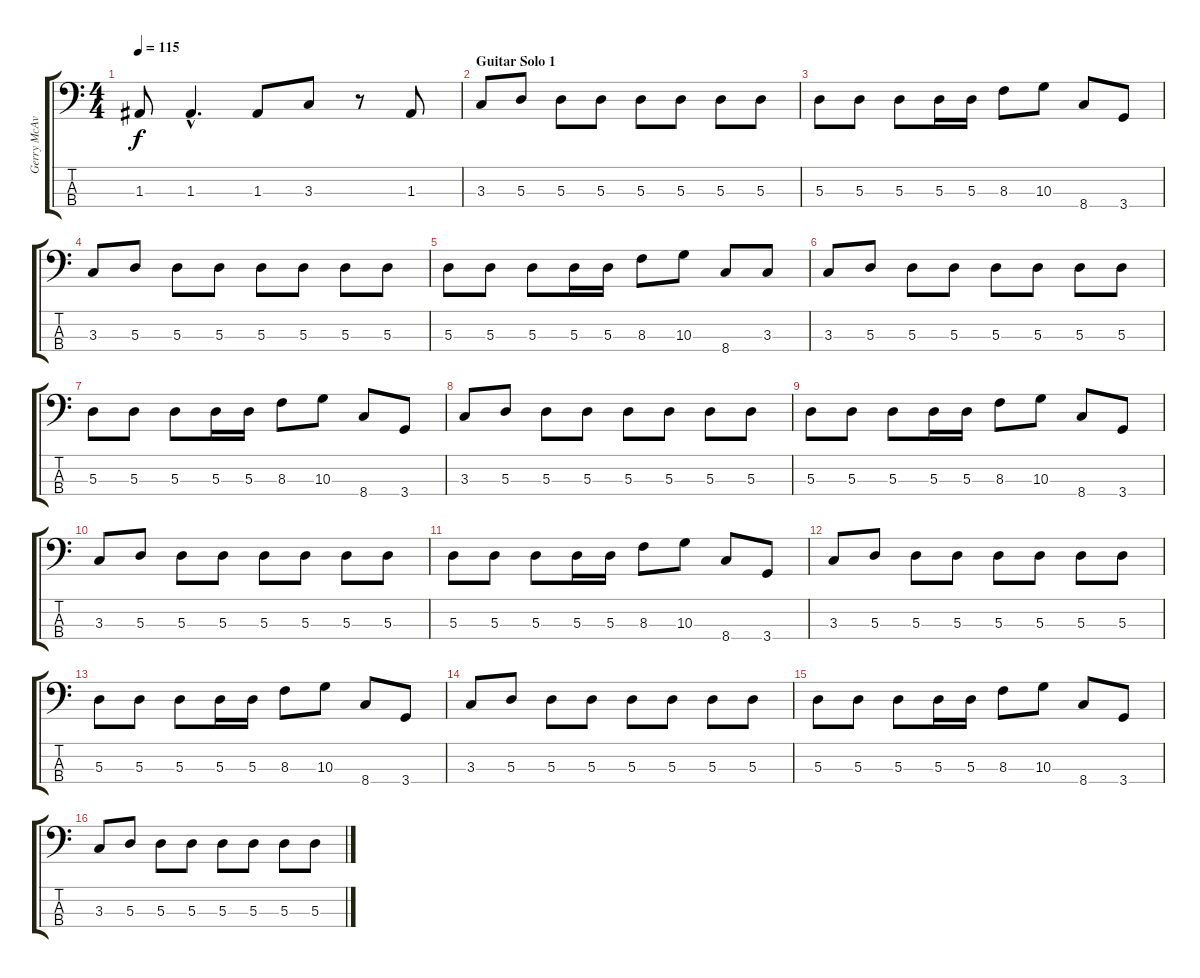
\track ("Gerry McAvoy" "Gerry McAv") {instrument electricbasspick}
\staff {score tabs}
\tuning (G2 D2 A1 E1) {hide}
\ts (4 4)
\tempo 115
\clef f4
\ks c
1.3{t}.8{dy f} 1.3{hac}.4{d} 1.3.8 3.3.8 r.8 1.3.8 |
\section ("" "Guitar Solo 1")
3.3.8 5.3.8 5.3.8 5.3.8 5.3.8 5.3.8 5.3.8 5.3.8 |
5.3.8 5.3.8 5.3.8 5.3.16 5.3.16 8.3.8 10.3.8 8.4.8 3.4.8 |
3.3.8 5.3.8 5.3.8 5.3.8 5.3.8 5.3.8 5.3.8 5.3.8 |
5.3.8 5.3.8 5.3.8 5.3.16 5.3.16 8.3.8 10.3.8 8.4.8 3.3.8 |
3.3.8 5.3.8 5.3.8 5.3.8 5.3.8 5.3.8 5.3.8 5.3.8 |
5.3.8 5.3.8 5.3.8 5.3.16 5.3.16 8.3.8 10.3.8 8.4.8 3.4.8 |
3.3.8 5.3.8 5.3.8 5.3.8 5.3.8 5.3.8 5.3.8 5.3.8 |
5.3.8 5.3.8 5.3.8 5.3.16 5.3.16 8.3.8 10.3.8 8.4.8 3.4.8 |
3.3.8 5.3.8 5.3.8 5.3.8 5.3.8 5.3.8 5.3.8 5.3.8 |
5.3.8 5.3.8 5.3.8 5.3.16 5.3.16 8.3.8 10.3.8 8.4.8 3.4.8 |
3.3.8 5.3.8 5.3.8 5.3.8 5.3.8 5.3.8 5.3.8 5.3.8 |
5.3.8 5.3.8 5.3.8 5.3.16 5.3.16 8.3.8 10.3.8 8.4.8 3.4.8 |
3.3.8 5.3.8 5.3.8 5.3.8 5.3.8 5.3.8 5.3.8 5.3.8 |
5.3.8 5.3.8 5.3.8 5.3.16 5.3.16 8.3.8 10.3.8 8.4.8 3.4.8 |
3.3.8 5.3.8 5.3.8 5.3.8 5.3.8 5.3.8 5.3.8 5.3.8
